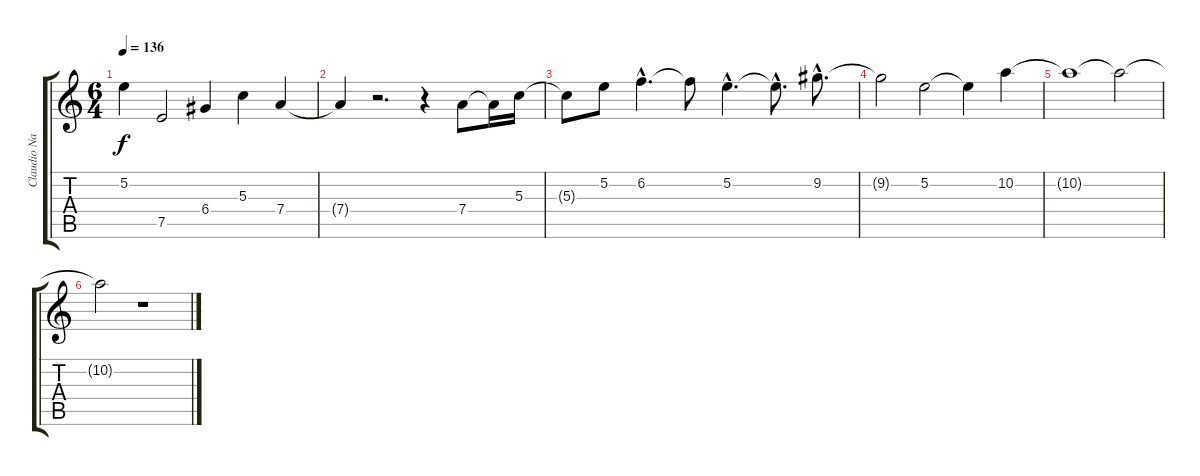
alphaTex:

\track ("Claudio Narea (Guitarra)" "Claudio Na") {instrument overdrivenguitar}
\staff {score tabs}
\tuning (E4 B3 G3 D3 A2 E2) {hide}
\ts (6 4)
\tempo 136
\clef g2
\ks c
5.2{t}.4{dy f} 7.5.2 6.4.4 5.3.4 7.4.4 |
7.4{t}.4 r.2{d} r.4 7.4.8 7.4{t}.16 5.3.16 |
5.3{t}.8 5.2.8 6.2{hac}.4{d} 6.2{t}.8 5.2{hac}.4{d} 5.2{hac t}.8{d} 9.2{hac}.8{d} |
9.2{t}.2 5.2.2 5.2{t}.4 10.2.4 |
10.2{t}.1 10.2{t}.2 |
10.2{t}.2 r.1
